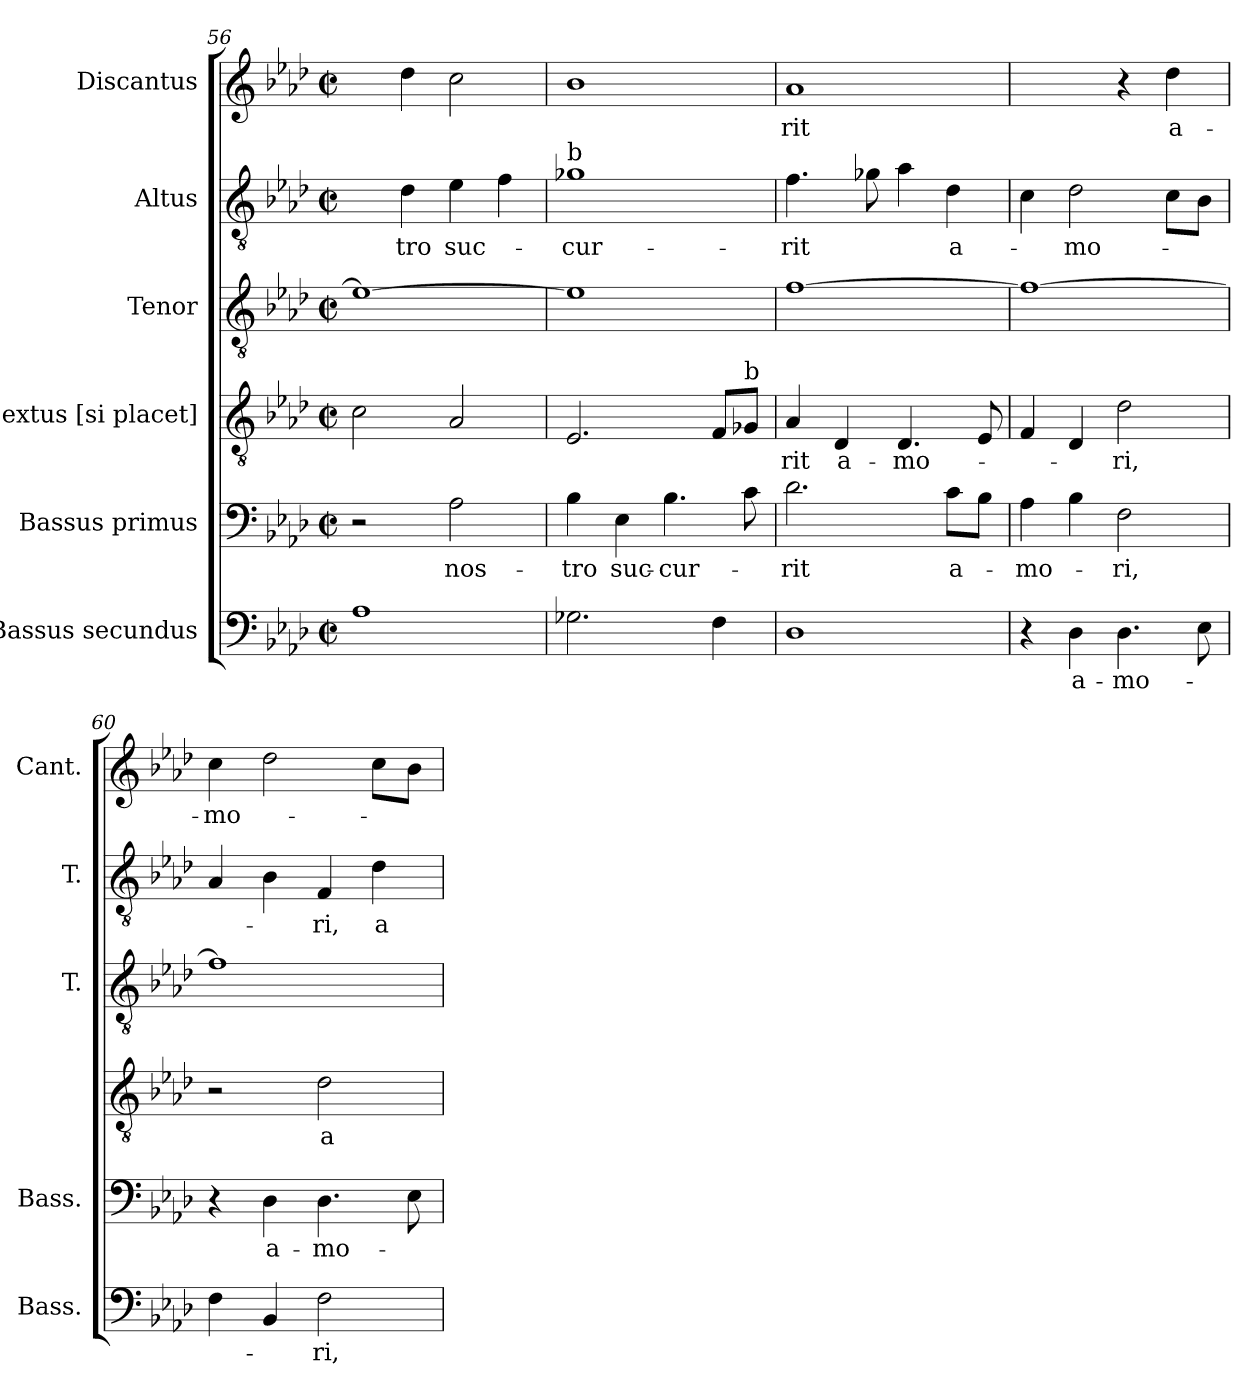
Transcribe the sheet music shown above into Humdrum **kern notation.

**kern	**text	**kern	**text	**kern	**text	**kern	**kern	**text	**kern	**text
*part6	*part6	*part5	*part5	*part4	*part4	*part3	*part2	*part2	*part1	*part1
*staff6	*staff6	*staff5	*staff5	*staff4	*staff4	*staff3	*staff2	*staff2	*staff1	*staff1
*I"Bassus secundus	*	*I"Bassus primus	*	*I"Sextus [si placet]	*	*I"Tenor	*I"Altus	*	*I"Discantus	*
*I'Bass.	*	*I'Bass.	*	*	*	*I'T.	*I'T.	*	*I'Cant.	*
*clefF4	*	*clefF4	*	*clefGv2	*	*clefGv2	*clefGv2	*	*clefG2	*
*	*	*	*	*ITrd7c12	*	*ITrd7c12	*ITrd7c12	*	*	*
*k[b-e-a-d-]	*	*k[b-e-a-d-]	*	*k[b-e-a-d-]	*	*k[b-e-a-d-]	*k[b-e-a-d-]	*	*k[b-e-a-d-]	*
*A-:	*	*A-:	*	*A-:	*	*A-:	*A-:	*	*A-:	*
*M2/2	*	*M2/2	*	*M2/2	*	*M2/2	*M2/2	*	*M2/2	*
*met(c|)	*	*met(c|)	*	*met(c|)	*	*met(c|)	*met(c|)	*	*met(c|)	*
=56	=56	=56	=56	=56	=56	=56	=56	=56	=56	=56
1A-i	.	2r	.	2Ci\	.	1E-i_	4Ci\yy	.	4ee-i\yy	.
!	!	!	!	!	!	!	!	!LO:LY:b:color=#000000	!	!
.	.	.	.	.	.	.	4D-i\	-tro	4dd-i\	.
!	!	!	!LO:LY:b:color=#000000	!	!	!	!	!	!	!
!	!	!	!	!	!	!	!	!LO:LY:b:color=#000000	!	!
.	.	2A-i\	nos-	2AA-i/	.	.	4E-i\	suc-	2cci\	.
.	.	.	.	.	.	.	4Fi\	.	.	.
=57	=57	=57	=57	=57	=57	=57	=57	=57	=57	=57
!	!	!	!LO:LY:b:color=#000000	!	!	!	!	!	!	!
!	!	!	!	!	!	!	!LO:TX:a:t=b	!	!	!
!	!	!	!	!	!	!	!	!LO:LY:b:color=#000000	!	!
2.G-Xi\	.	4B-i\	-tro	2.EE-i/	.	1E-i]	1G-i	-cur-	1b-i	.
!	!	!	!LO:LY:b:color=#000000	!	!	!	!	!	!	!
.	.	4E-i\	suc-	.	.	.	.	.	.	.
!	!	!	!LO:LY:b:color=#000000	!	!	!	!	!	!	!
.	.	4.B-i\	-cur-	.	.	.	.	.	.	.
4Fi\	.	.	.	8FFi/L	.	.	.	.	.	.
!	!	!	!	!LO:TX:a:t=b	!	!	!	!	!	!
.	.	8ci\	.	8GG-i/J	.	.	.	.	.	.
=58	=58	=58	=58	=58	=58	=58	=58	=58	=58	=58
!	!	!	!LO:LY:b:color=#000000	!	!	!	!	!	!	!
!	!	!	!	!	!LO:LY:b:color=#000000	!	!	!	!	!
!	!	!	!	!	!	!	!	!LO:LY:b:color=#000000	!	!
!	!	!	!	!	!	!	!	!	!	!LO:LY:b:color=#000000
1D-i	.	2.d-i\	-rit	4AA-i/	-rit	[1Fi	4.Fi\	-rit	1a-i	-rit
!	!	!	!	!	!LO:LY:b:color=#000000	!	!	!	!	!
.	.	.	.	4DD-i/	a-	.	.	.	.	.
.	.	.	.	.	.	.	8G-Xi\	.	.	.
!	!	!	!	!	!LO:LY:b:color=#000000	!	!	!	!	!
.	.	.	.	4.DD-i/	-mo-	.	4A-i\	.	.	.
!	!	!	!LO:LY:b:color=#000000	!	!	!	!	!	!	!
!	!	!	!	!	!	!	!	!LO:LY:b:color=#000000	!	!
.	.	8ci\L	a-	.	.	.	4D-i\	a-	.	.
.	.	8B-i\J	.	8EE-i/	.	.	.	.	.	.
=59	=59	=59	=59	=59	=59	=59	=59	=59	=59	=59
!	!	!	!LO:LY:b:color=#000000	!	!	!	!	!	!	!
4r	.	4A-i\	-mo-	4FFi/	.	1Fi_	4Ci\	.	2a-i/yy	.
!	!LO:LY:b:color=#000000	!	!	!	!	!	!	!	!	!
!	!	!	!	!	!	!	!	!LO:LY:b:color=#000000	!	!
4D-i\	a-	4B-i\	.	4DD-i/	.	.	2D-i\	-mo-	.	.
!	!LO:LY:b:color=#000000	!	!	!	!	!	!	!	!	!
!	!	!	!LO:LY:b:color=#000000	!	!	!	!	!	!	!
!	!	!	!	!	!LO:LY:b:color=#000000	!	!	!	!	!
4.D-i\	-mo-	2Fi\	-ri,	2D-i\	-ri,	.	.	.	4r	.
!	!	!	!	!	!	!	!	!	!	!LO:LY:b:color=#000000
.	.	.	.	.	.	.	8Ci\L	.	4dd-i\	a-
8E-i\	.	.	.	.	.	.	8BB-i\J	.	.	.
!!LO:PB:g=z
=60	=60	=60	=60	=60	=60	=60	=60	=60	=60	=60
!	!	!	!	!	!	!	!	!	!	!LO:LY:b:color=#000000
4Fi\	.	4r	.	2r	.	1Fi]	4AA-i/	.	4cci\	-mo-
!	!	!	!LO:LY:b:color=#000000	!	!	!	!	!	!	!
4BB-i/	.	4D-i\	a-	.	.	.	4BB-i\	.	2dd-i\	.
!	!LO:LY:b:color=#000000	!	!	!	!	!	!	!	!	!
!	!	!	!LO:LY:b:color=#000000	!	!	!	!	!	!	!
!	!	!	!	!	!LO:LY:b:color=#000000	!	!	!	!	!
!	!	!	!	!	!	!	!	!LO:LY:b:color=#000000	!	!
2Fi\	-ri,	4.D-i\	-mo-	2D-i\	a-	.	4FFi/	-ri,	.	.
!	!	!	!	!	!	!	!	!LO:LY:b:color=#000000	!	!
.	.	.	.	.	.	.	4D-i\	a-	8cci\L	.
.	.	8E-i\	.	.	.	.	.	.	8b-i\J	.
=	=	=	=	=	=	=	=	=	=	=
*-	*-	*-	*-	*-	*-	*-	*-	*-	*-	*-
